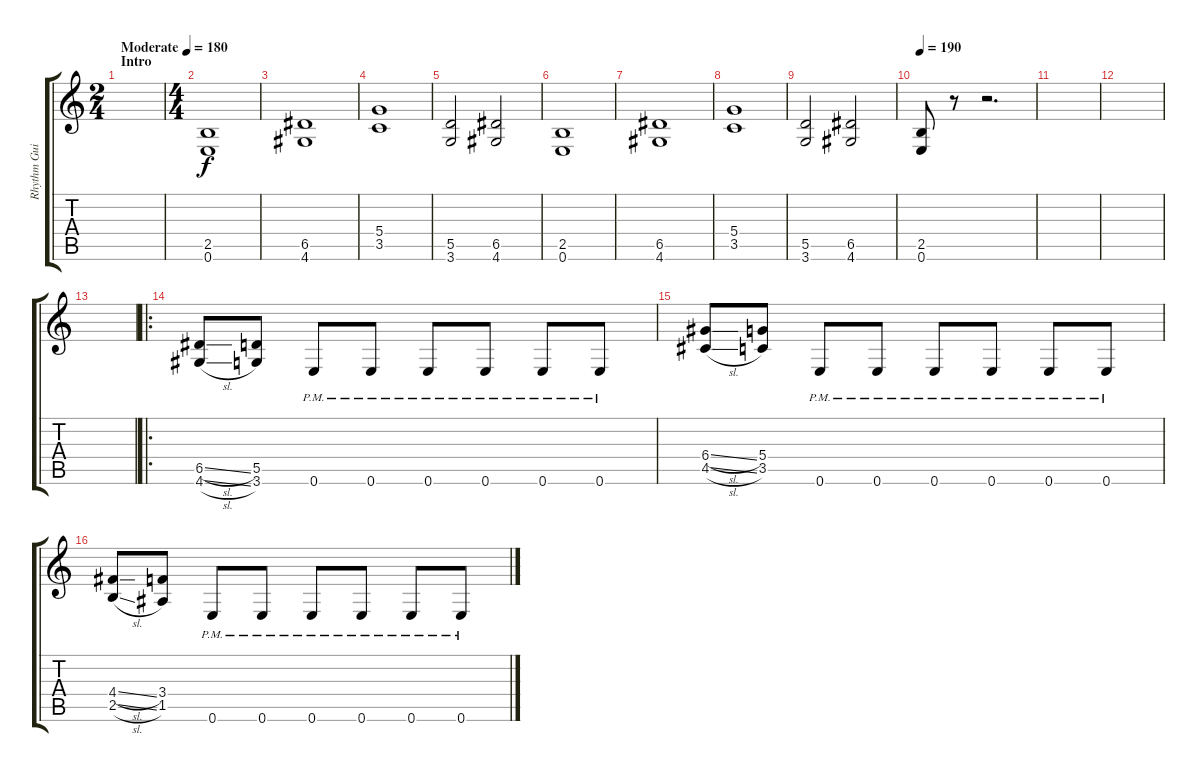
\track ("Rhythm Guitar" "Rhythm Gui") {instrument distortionguitar}
\staff {score tabs}
\tuning (E4 B3 G3 D3 A2 E2) {hide}
\ts (2 4)
\section ("" "Intro")
\tempo (180 "Moderate")
\clef g2
\ks c
|
\ts (4 4)
(2.5 0.6).1 |
(6.5 4.6).1 |
(5.4 3.5).1 |
(5.5 3.6).2 (6.5 4.6).2 |
(2.5 0.6).1 |
(6.5 4.6).1 |
(5.4 3.5).1 |
(5.5 3.6).2 (6.5 4.6).2 |
\tempo 190
(2.5 0.6).8 r.8 r.2{d} |
|
|
|
\ro
(6.5{sl} 4.6{sl}).8 (5.5 3.6).8 0.6{pm}.8 0.6{pm}.8 0.6{pm}.8 0.6{pm}.8 0.6{pm}.8 0.6{pm}.8 |
(6.4{sl} 4.5{sl}).8 (5.4 3.5).8 0.6{pm}.8 0.6{pm}.8 0.6{pm}.8 0.6{pm}.8 0.6{pm}.8 0.6{pm}.8 |
(4.4{sl} 2.5{sl}).8 (3.4 1.5).8 0.6{pm}.8 0.6{pm}.8 0.6{pm}.8 0.6{pm}.8 0.6{pm}.8 0.6{pm}.8
